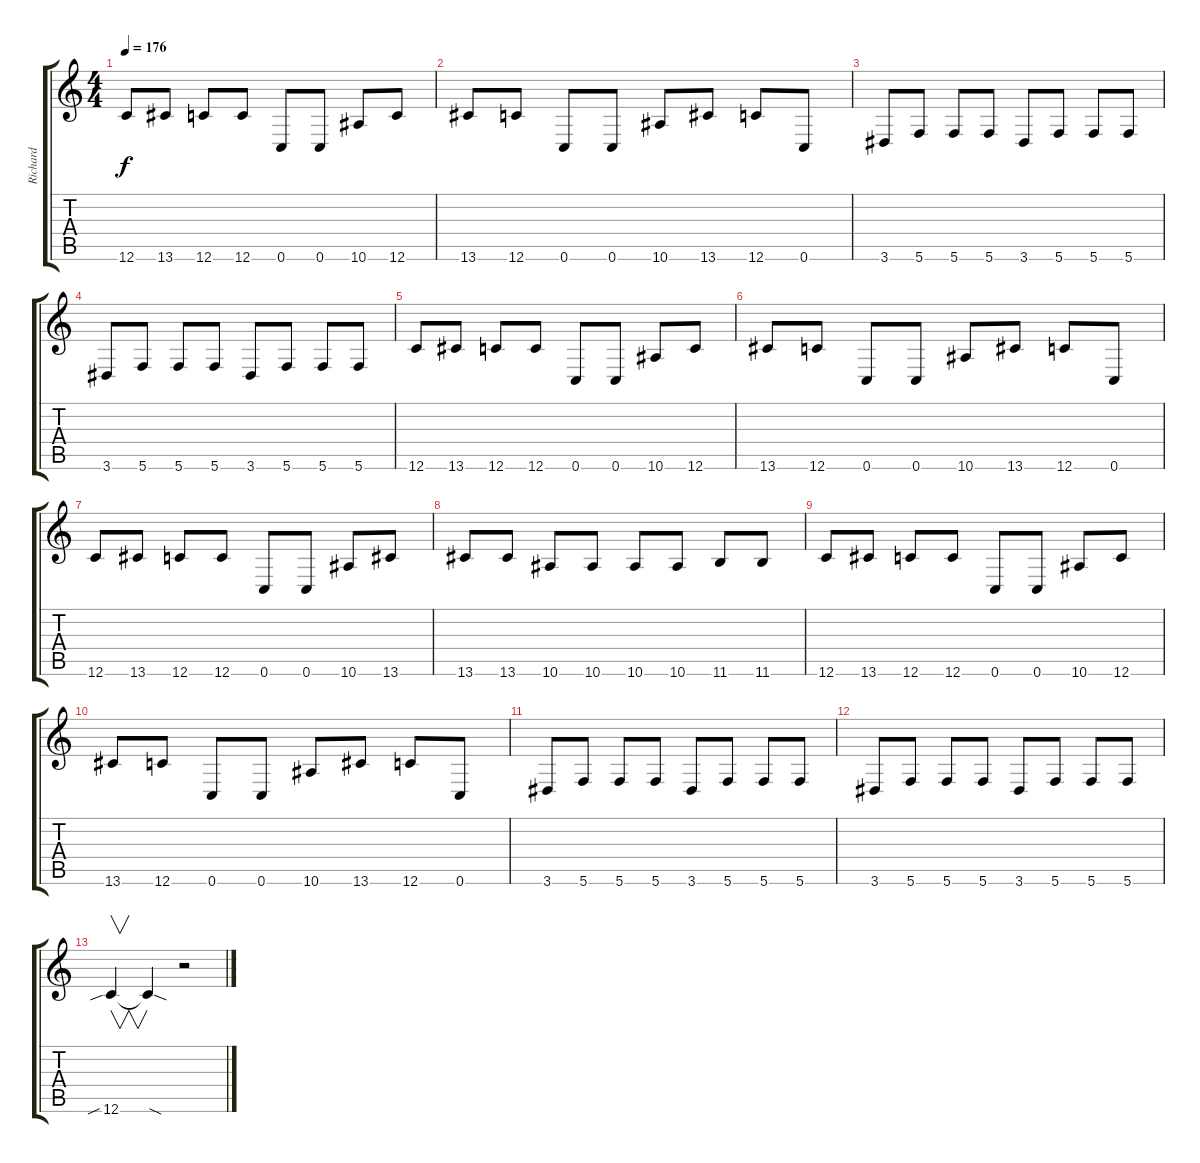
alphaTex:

\track ("Richard" "Richard") {instrument distortionguitar}
\staff {score tabs}
\tuning (D4 A3 F3 C3 G2 C2) {hide}
\ts (4 4)
\tempo 176
\clef g2
\ks c
12.6.8{dy f} 13.6.8 12.6.8 12.6.8 0.6.8 0.6.8 10.6.8 12.6.8 |
13.6.8 12.6.8 0.6.8 0.6.8 10.6.8 13.6.8 12.6.8 0.6.8 |
3.6.8 5.6.8 5.6.8 5.6.8 3.6.8 5.6.8 5.6.8 5.6.8 |
3.6.8 5.6.8 5.6.8 5.6.8 3.6.8 5.6.8 5.6.8 5.6.8 |
12.6.8 13.6.8 12.6.8 12.6.8 0.6.8 0.6.8 10.6.8 12.6.8 |
13.6.8 12.6.8 0.6.8 0.6.8 10.6.8 13.6.8 12.6.8 0.6.8 |
12.6.8 13.6.8 12.6.8 12.6.8 0.6.8 0.6.8 10.6.8 13.6.8 |
13.6.8 13.6.8 10.6.8 10.6.8 10.6.8 10.6.8 11.6.8 11.6.8 |
12.6.8 13.6.8 12.6.8 12.6.8 0.6.8 0.6.8 10.6.8 12.6.8 |
13.6.8 12.6.8 0.6.8 0.6.8 10.6.8 13.6.8 12.6.8 0.6.8 |
3.6.8 5.6.8 5.6.8 5.6.8 3.6.8 5.6.8 5.6.8 5.6.8 |
3.6.8 5.6.8 5.6.8 5.6.8 3.6.8 5.6.8 5.6.8 5.6.8 |
12.6{sib}.4{v} 12.6{sod t}.4 r.2
